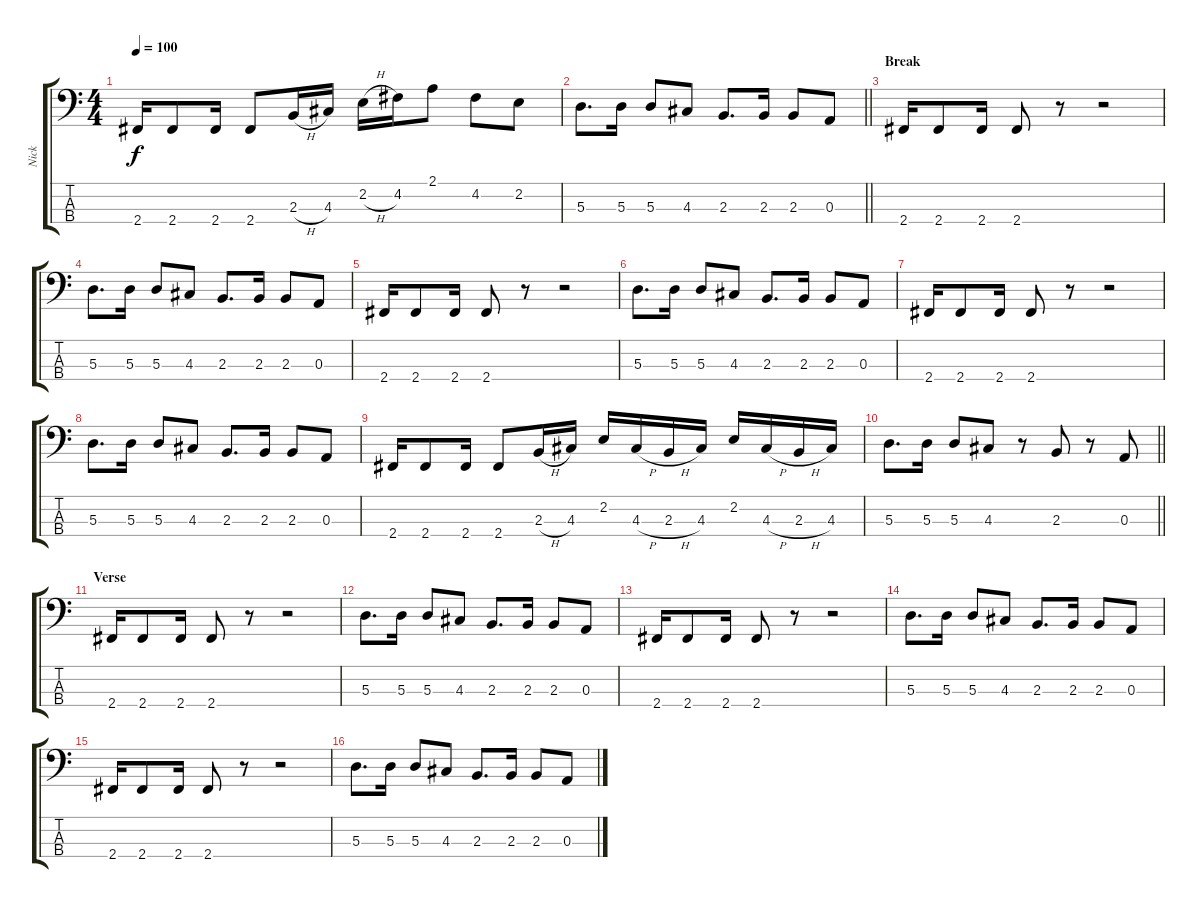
\track ("Nick" "Nick") {instrument electricbasspick}
\staff {score tabs}
\tuning (G2 D2 A1 E1) {hide}
\ts (4 4)
\tempo 100
\clef f4
\ks c
2.4.16{dy f} 2.4.8 2.4.16 2.4.8 2.3{h}.16 4.3.16 2.2{h}.16 4.2.16 2.1.8 4.2.8 2.2.8 |
\barLineRight lightlight
5.3.8{d} 5.3.16 5.3.8 4.3.8 2.3.8{d} 2.3.16 2.3.8 0.3.8 |
\section ("" "Break")
2.4.16 2.4.8 2.4.16 2.4.8 r.8 r.2 |
5.3.8{d} 5.3.16 5.3.8 4.3.8 2.3.8{d} 2.3.16 2.3.8 0.3.8 |
2.4.16 2.4.8 2.4.16 2.4.8 r.8 r.2 |
5.3.8{d} 5.3.16 5.3.8 4.3.8 2.3.8{d} 2.3.16 2.3.8 0.3.8 |
2.4.16 2.4.8 2.4.16 2.4.8 r.8 r.2 |
5.3.8{d} 5.3.16 5.3.8 4.3.8 2.3.8{d} 2.3.16 2.3.8 0.3.8 |
2.4.16 2.4.8 2.4.16 2.4.8 2.3{h}.16 4.3.16 2.2.16 4.3{h}.16 2.3{h}.16 4.3.16 2.2.16 4.3{h}.16 2.3{h}.16 4.3.16 |
\barLineRight lightlight
5.3.8{d} 5.3.16 5.3.8 4.3.8 r.8 2.3.8 r.8 0.3.8 |
\section ("" "Verse")
2.4.16 2.4.8 2.4.16 2.4.8 r.8 r.2 |
5.3.8{d} 5.3.16 5.3.8 4.3.8 2.3.8{d} 2.3.16 2.3.8 0.3.8 |
2.4.16 2.4.8 2.4.16 2.4.8 r.8 r.2 |
5.3.8{d} 5.3.16 5.3.8 4.3.8 2.3.8{d} 2.3.16 2.3.8 0.3.8 |
2.4.16 2.4.8 2.4.16 2.4.8 r.8 r.2 |
5.3.8{d} 5.3.16 5.3.8 4.3.8 2.3.8{d} 2.3.16 2.3.8 0.3.8
